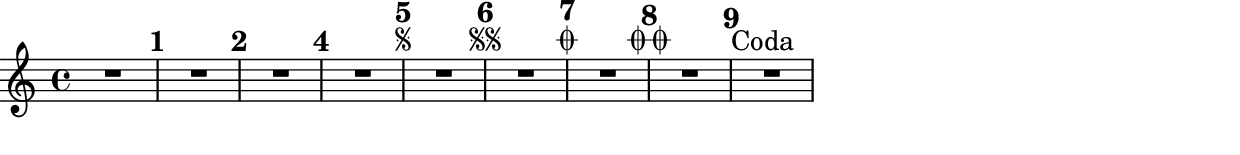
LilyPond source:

%% Generated by lilypond-book
%% Options: [exampleindent=10.16\mm,indent=0\mm,line-width=160\mm,paper-height=845.047\pt,paper-width=597.508\pt,papersize='(cons (* 597.508 pt) (* 845.047 pt))]
\include "lilypond-book-preamble.ly"


% ****************************************************************
% Start cut-&-pastable-section
% ****************************************************************

#(ly:set-option 'eps-box-padding 3.000000)



\paper {
  #(set-paper-size '(cons (* 597.508 pt) (* 845.047 pt)))
  indent = 0\mm
  line-width = 160\mm
  % offset the left padding, also add 1mm as lilypond creates cropped
  % images with a little space on the right
  line-width = #(- line-width (* mm  3.000000) (* mm 1))
}

\layout {
  
}




% ****************************************************************
% ly snippet:
% ****************************************************************
\sourcefilename "/lilypond-2.26.0/input/regression/mark-tracking-conflict-default-rehearsal-mark.ly"
\sourcefileline 0
\version "2.23.6"
#(ly:set-option 'warning-as-error #t)

\header {
  texidoc = "LilyPond issues warnings when @code{\\mark \\default}
conflicts with certain other simultaneous marks, and engraves only the
first.

Rehearsal marks 1, 2, and@tie{}4 should appear alone.  Rehearsal marks
5 to@tie{}9 should appear with various performance marks."
}

\layout {
  \context {
    \Score
    rehearsalMarkFormatter = #format-mark-numbers
  }
}

\parallelMusic upper,lower {
  R1 \mark \default |
  R1 \mark "A!"     |
  #(ly:expect-warning (ly:translate-cpp-warning-scheme
                       "conflict with event: `%s'") "rehearsal-mark-event")
  #(ly:expect-warning (ly:translate-cpp-warning-scheme
                       "discarding event: `%s'") "ad-hoc-mark-event")

  R1 \mark \default |
  R1 \mark \default |
  %% no warning

  R1 \mark \default |
  R1 \mark 4        |
  %% no warning

  R1 \mark \default |
  R1 \segnoMark \default |
  %% no warning

  R1 \mark \default |
  R1 \segnoMark 2 |
  %% no warning

  R1 \mark \default |
  R1 \codaMark \default |
  %% no warning

  R1 \mark \default |
  R1 \codaMark 2 |
  %% no warning

  R1 \mark \default |
  R1 \sectionLabel "Coda" |
  %% no warning

  R1 |
  R1 |
}

\new Staff <<
  \new Voice \upper
  \new Voice \lower
>>



% ****************************************************************
% end ly snippet
% ****************************************************************
